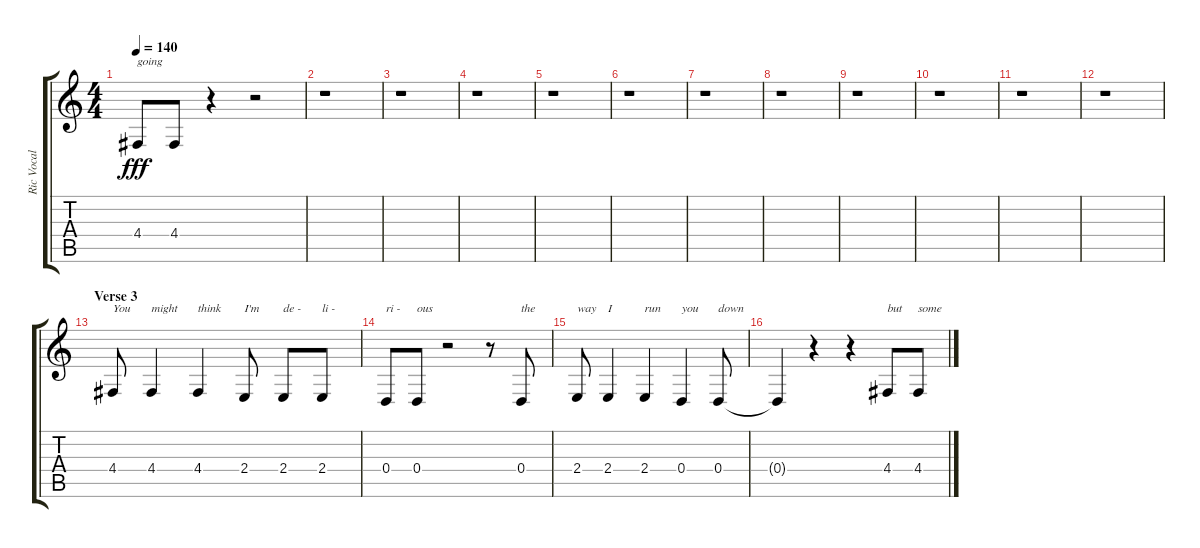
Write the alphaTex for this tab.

\track ("Ric Vocal" "Ric Vocal") {instrument tenorsax}
\staff {score tabs}
\tuning (E4 B3 G3 D3 A2 E2) {hide}
\ts (4 4)
\tempo 140
\clef g2
\ks c
4.4.8{txt "going" dy fff} 4.4.8 r.4 r.2 |
r.1 |
r.1 |
r.1 |
r.1 |
r.1 |
r.1 |
r.1 |
r.1 |
r.1 |
r.1 |
r.1 |
\section ("" "Verse 3")
4.4.8{txt "You"} 4.4.4{txt "might"} 4.4.4{txt "think"} 2.4.8{txt "I'm"} 2.4.8{txt "de -"} 2.4.8{txt "li -"} |
0.4.8{txt "ri -"} 0.4.8{txt "ous"} r.2 r.8 0.4.8{txt "the"} |
2.4.8{txt "way"} 2.4.4{txt "I"} 2.4.4{txt "run"} 0.4.4{txt "you"} 0.4.8{txt "down"} |
0.4{t}.4 r.4 r.4 4.4.8{txt "but"} 4.4.8{txt "some"}
